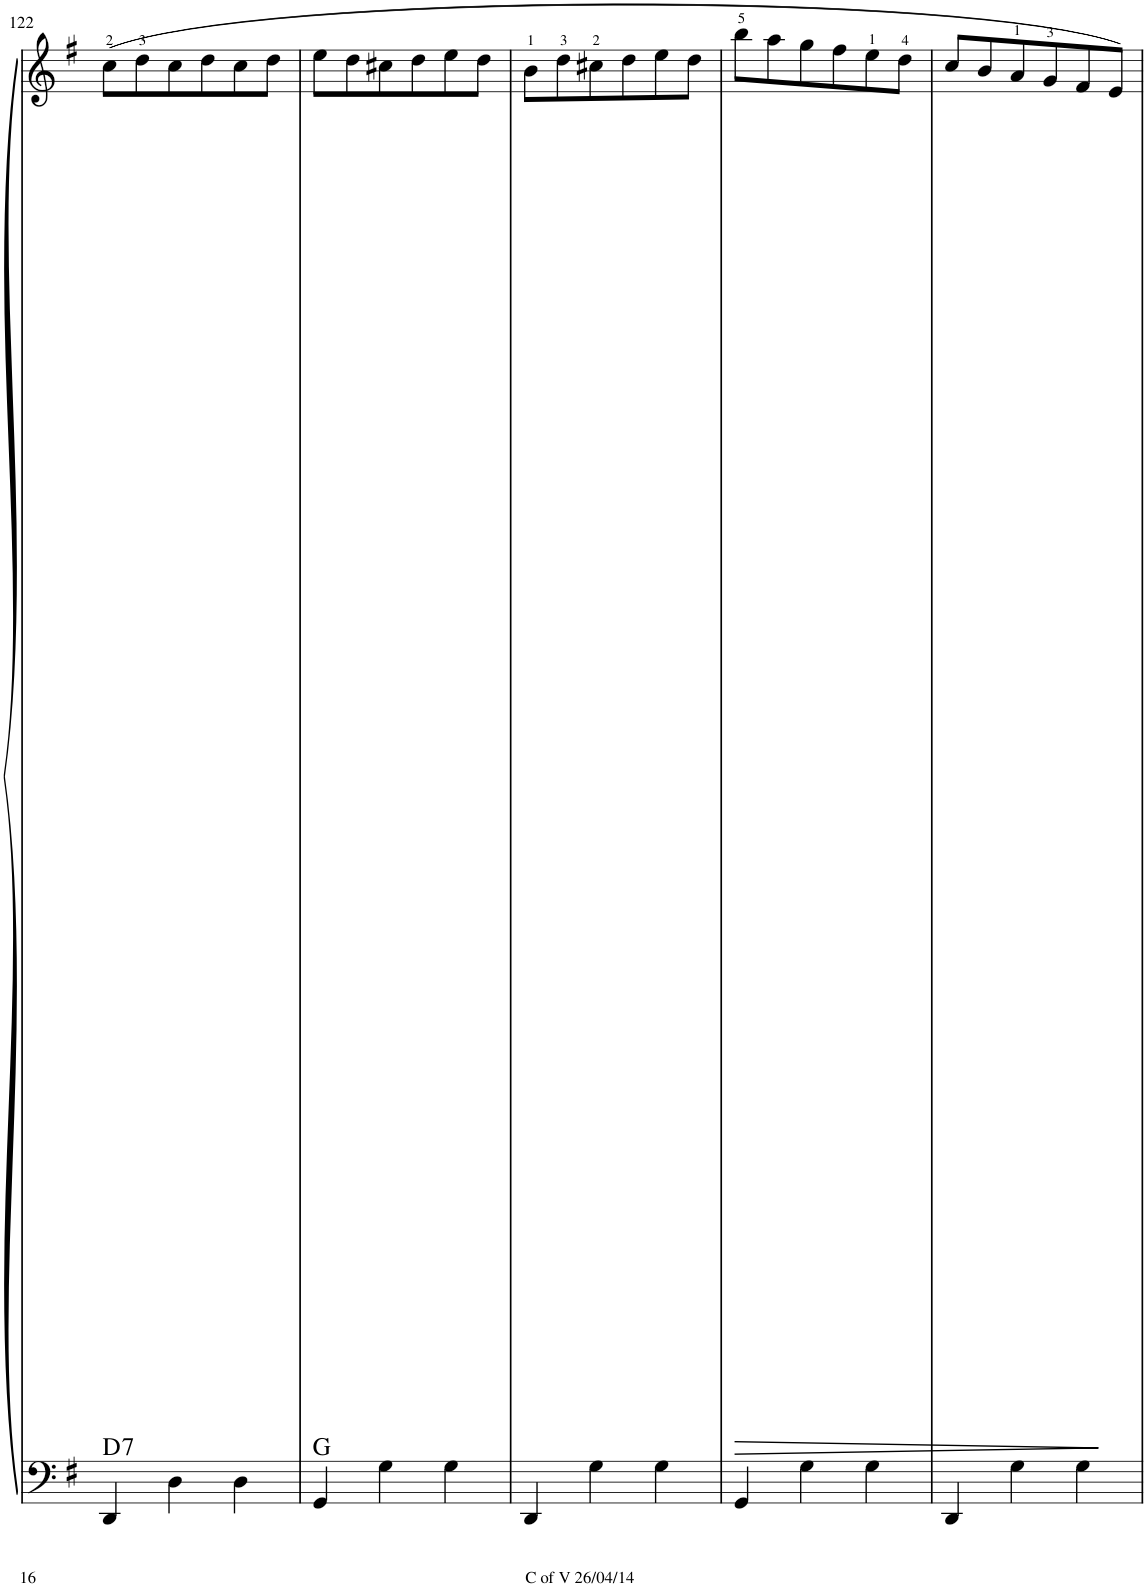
**kern	**kern	**dynam	**harte
*part1	*part1	*part1	*part1
*staff2	*staff1	*staff1/2	*
*I"Accordion	*	*	*
*I'Acc	*	*	*
!!LO:PB:g=z
*clefF4	*clefG2	*	*
*k[f#]	*k[f#]	*	*
*M3/4	*M3/4	*	*
=122	=122	=122	=122
!	!	!	!LO:H:kt=7
4DD/	(8cc\L	.	D:7
.	8dd\	.	.
4D\	8cc\	.	.
.	8dd\	.	.
4D\	8cc\	.	.
.	8dd\J	.	.
=123	=123	=123	=123
4GG/	8ee\L	.	G:maj
.	8dd\	.	.
4G\	8cc#X\	.	.
.	8dd\	.	.
4G\	8ee\	.	.
.	8dd\J	.	.
=124	=124	=124	=124
4DD/	8b\L	.	.
.	8dd\	.	.
4G\	8cc#X\	.	.
.	8dd\	.	.
4G\	8ee\	.	.
.	8dd\J	.	.
=125	=125	=125	=125
!	!	!LO:HP:b	!
4GG/	8bb\L	>	.
.	8aa\	.	.
4G\	8gg\	.	.
.	8ff#\	.	.
4G\	8ee\	.	.
.	8dd\J	.	.
=126	=126	=126	=126
4DD/	8cc/L	.	.
.	8b/	.	.
4G\	8a/	.	.
.	8g/	.	.
4G\	8f#/	.	.
.	8e/J)	]	.
=	=	=	=
*-	*-	*-	*-
